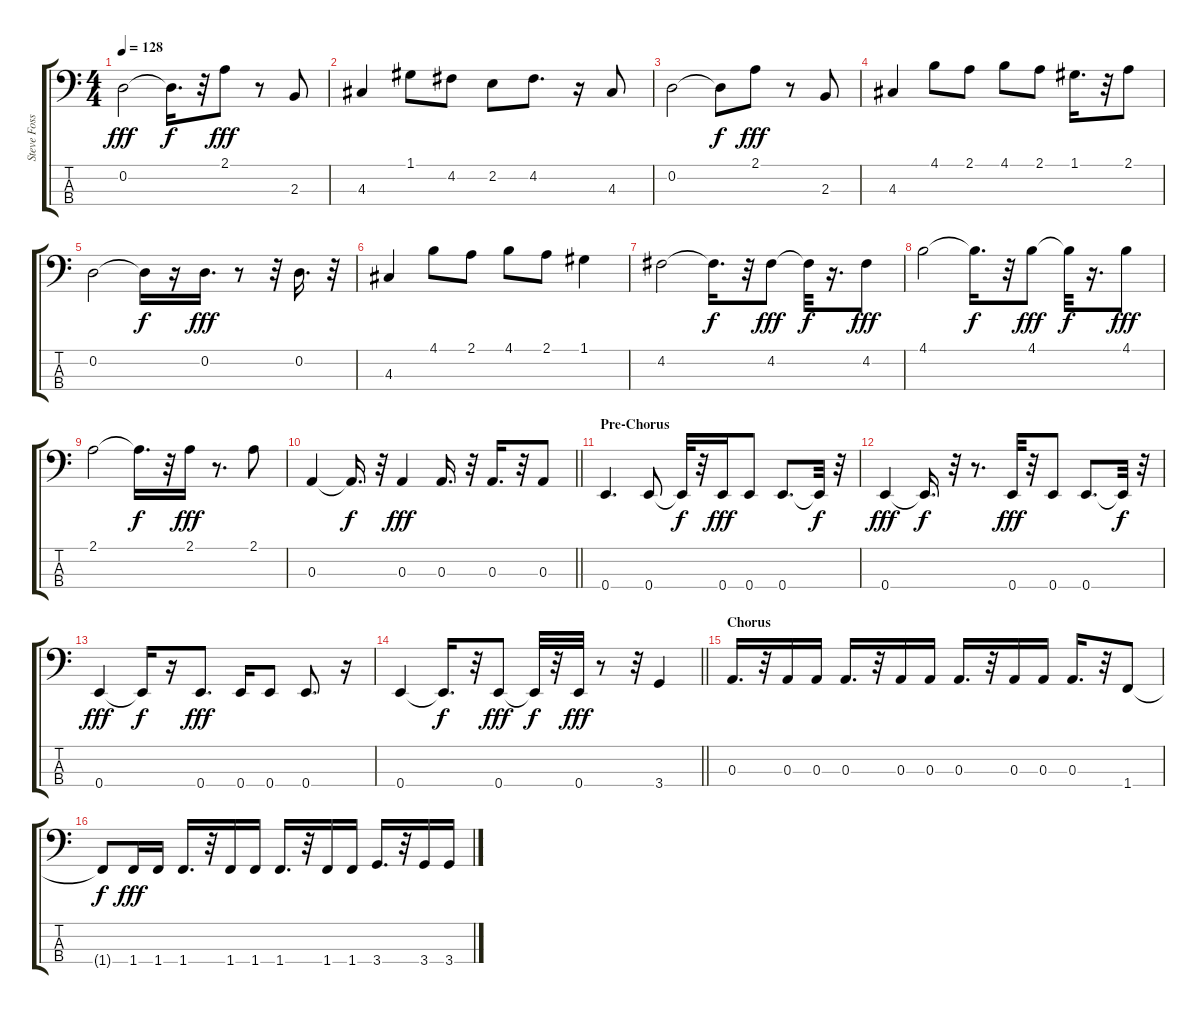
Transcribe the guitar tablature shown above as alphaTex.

\track ("Steve Fossen" "Steve Foss") {instrument electricbassfinger}
\staff {score tabs}
\tuning (G2 D2 A1 E1) {hide}
\ts (4 4)
\tempo 128
\clef f4
\ks c
0.2.2{dy fff} 0.2{t}.16{d dy f} r.32 2.1.8{dy fff} r.8 2.3.8 |
4.3.4 1.1.8 4.2.8 2.2.8 4.2.8{d} r.16 4.3.8 |
0.2.2 0.2{t}.8{dy f} 2.1.8{dy fff} r.8 2.3.8 |
4.3.4 4.1.8 2.1.8 4.1.8 2.1.8 1.1.16{d} r.32 2.1.8 |
0.2.2 0.2{t}.16{dy f} r.16 0.2.16{d dy fff} r.8 r.32 0.2.16{d} r.32 |
4.3.4 4.1.8 2.1.8 4.1.8 2.1.8 1.1.4 |
4.2.2 4.2{t}.16{d dy f} r.32 4.2.8{dy fff} 4.2{t}.32{dy f} r.16{d} 4.2.8{dy fff} |
4.1.2 4.1{t}.16{d dy f} r.32 4.1.8{dy fff} 4.1{t}.32{dy f} r.16{d} 4.1.8{dy fff} |
2.1.2 2.1{t}.16{d dy f} r.32 2.1.16{dy fff} r.8{d} 2.1.8 |
\barLineRight lightlight
0.3.4 0.3{t}.16{d dy f} r.32 0.3.4{dy fff} 0.3.16{d} r.32 0.3.16{d} r.32 0.3.8 |
\section ("" "Pre-Chorus")
0.4.4{d} 0.4.8 0.4{t}.32{dy f} r.32 0.4.16{dy fff} 0.4.8 0.4.8{d} 0.4{t}.32{dy f} r.32 |
0.4.4{dy fff} 0.4{t}.16{d dy f} r.32 r.8{d} 0.4.32{dy fff} r.32 0.4.8 0.4.8{d} 0.4{t}.32{dy f} r.32 |
0.4.4{dy fff} 0.4{t}.16{dy f} r.16 0.4.8{d dy fff} 0.4.16 0.4.8 0.4.8{d} r.16 |
\barLineRight lightlight
0.4.4 0.4{t}.16{d dy f} r.32 0.4.8{dy fff} 0.4{t}.32{dy f} r.32 0.4.32{dy fff} r.8 r.32 3.4.4 |
\section ("" "Chorus")
0.3.16{d} r.32 0.3.16 0.3.16 0.3.16{d} r.32 0.3.16 0.3.16 0.3.16{d} r.32 0.3.16 0.3.16 0.3.16{d} r.32 1.4.8 |
1.4{t}.8{dy f} 1.4.16{dy fff} 1.4.16 1.4.16{d} r.32 1.4.16 1.4.16 1.4.16{d} r.32 1.4.16 1.4.16 3.4.16{d} r.32 3.4.16 3.4.16
